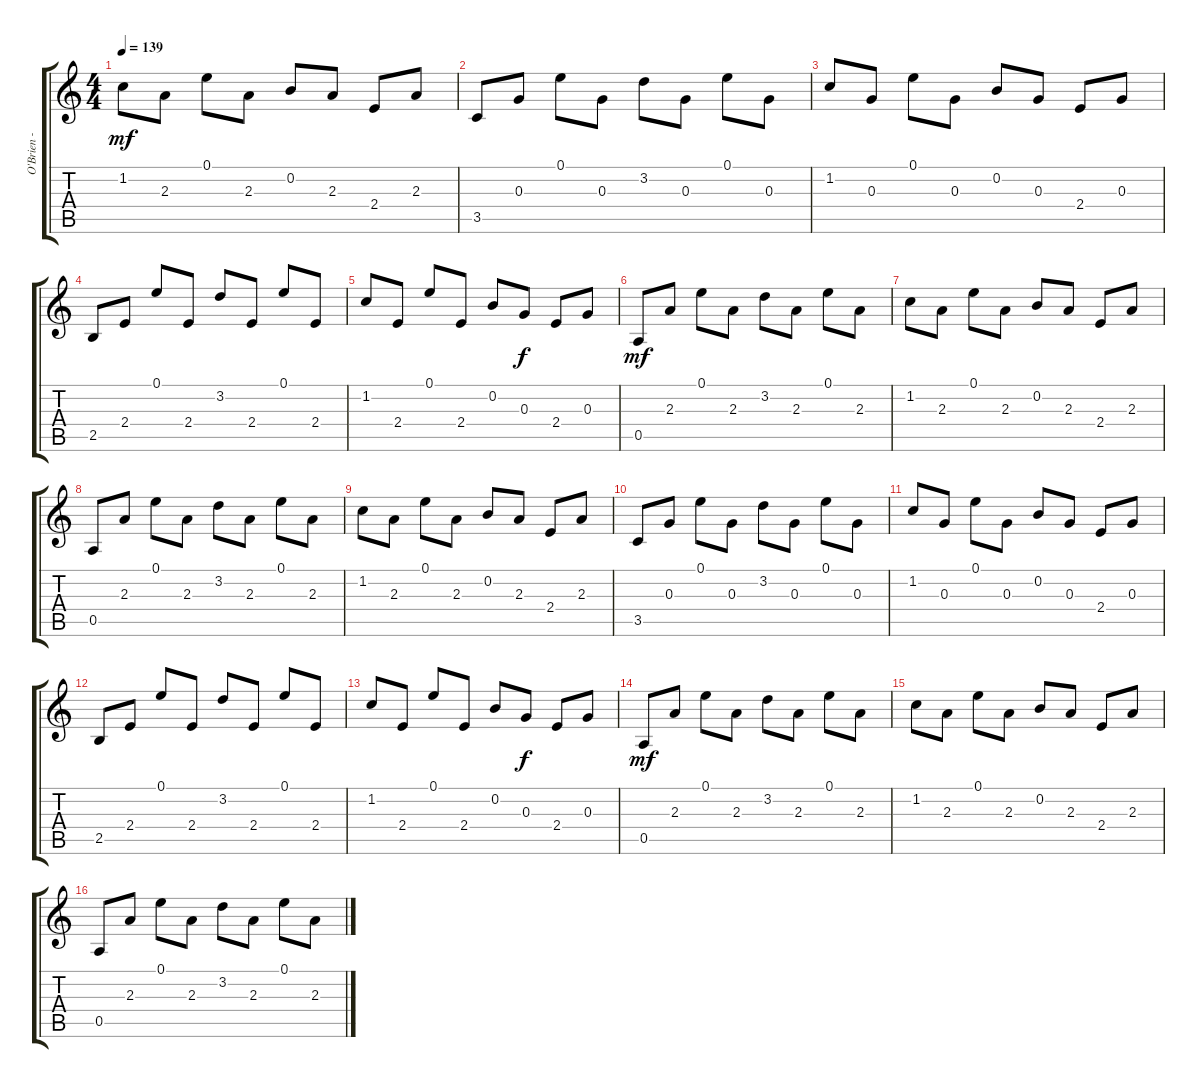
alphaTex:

\track ("O'Brien - Acoustic Guitar" "O'Brien - ") {instrument acousticguitarsteel}
\staff {score tabs}
\tuning (E4 B3 G3 D3 A2 E2) {hide}
\ts (4 4)
\tempo 139
\clef g2
\ks c
1.2.8{dy mf} 2.3.8 0.1.8 2.3.8 0.2.8 2.3.8 2.4.8 2.3.8 |
3.5.8 0.3.8 0.1.8 0.3.8 3.2.8 0.3.8 0.1.8 0.3.8 |
1.2.8 0.3.8 0.1.8 0.3.8 0.2.8 0.3.8 2.4.8 0.3.8 |
2.5.8 2.4.8 0.1.8 2.4.8 3.2.8 2.4.8 0.1.8 2.4.8 |
1.2.8 2.4.8 0.1.8 2.4.8 0.2.8 0.3.8{dy f} 2.4.8 0.3.8 |
0.5.8{dy mf} 2.3.8 0.1.8 2.3.8 3.2.8 2.3.8 0.1.8 2.3.8 |
1.2.8 2.3.8 0.1.8 2.3.8 0.2.8 2.3.8 2.4.8 2.3.8 |
0.5.8 2.3.8 0.1.8 2.3.8 3.2.8 2.3.8 0.1.8 2.3.8 |
1.2.8 2.3.8 0.1.8 2.3.8 0.2.8 2.3.8 2.4.8 2.3.8 |
3.5.8 0.3.8 0.1.8 0.3.8 3.2.8 0.3.8 0.1.8 0.3.8 |
1.2.8 0.3.8 0.1.8 0.3.8 0.2.8 0.3.8 2.4.8 0.3.8 |
2.5.8 2.4.8 0.1.8 2.4.8 3.2.8 2.4.8 0.1.8 2.4.8 |
1.2.8 2.4.8 0.1.8 2.4.8 0.2.8 0.3.8{dy f} 2.4.8 0.3.8 |
0.5.8{dy mf} 2.3.8 0.1.8 2.3.8 3.2.8 2.3.8 0.1.8 2.3.8 |
1.2.8 2.3.8 0.1.8 2.3.8 0.2.8 2.3.8 2.4.8 2.3.8 |
0.5.8 2.3.8 0.1.8 2.3.8 3.2.8 2.3.8 0.1.8 2.3.8
